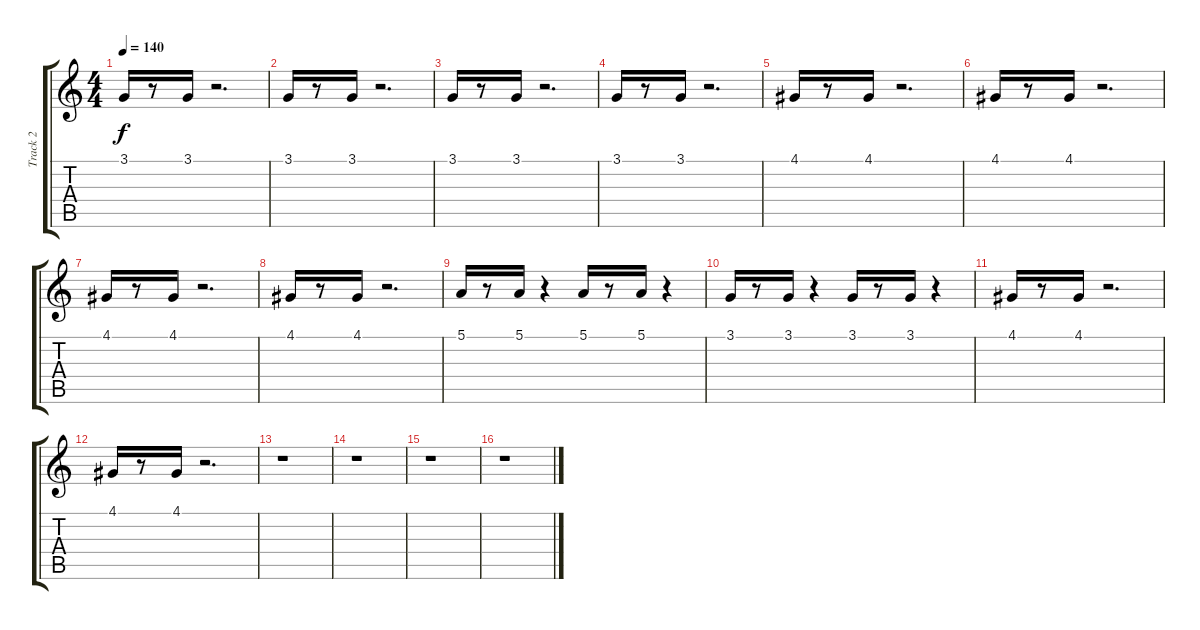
\track ("Track 2" "Track 2") {instrument trumpet}
\staff {score tabs}
\tuning (E4 B3 G3 D3 A2 E2) {hide}
\ts (4 4)
\tempo 140
\clef g2
\ks c
3.1.16{dy f} r.8 3.1.16 r.2{d} |
3.1.16 r.8 3.1.16 r.2{d} |
3.1.16 r.8 3.1.16 r.2{d} |
3.1.16 r.8 3.1.16 r.2{d} |
4.1.16 r.8 4.1.16 r.2{d} |
4.1.16 r.8 4.1.16 r.2{d} |
4.1.16 r.8 4.1.16 r.2{d} |
4.1.16 r.8 4.1.16 r.2{d} |
5.1.16 r.8 5.1.16 r.4 5.1.16 r.8 5.1.16 r.4 |
3.1.16 r.8 3.1.16 r.4 3.1.16 r.8 3.1.16 r.4 |
4.1.16 r.8 4.1.16 r.2{d} |
4.1.16 r.8 4.1.16 r.2{d} |
r.1 |
r.1 |
r.1 |
r.1
